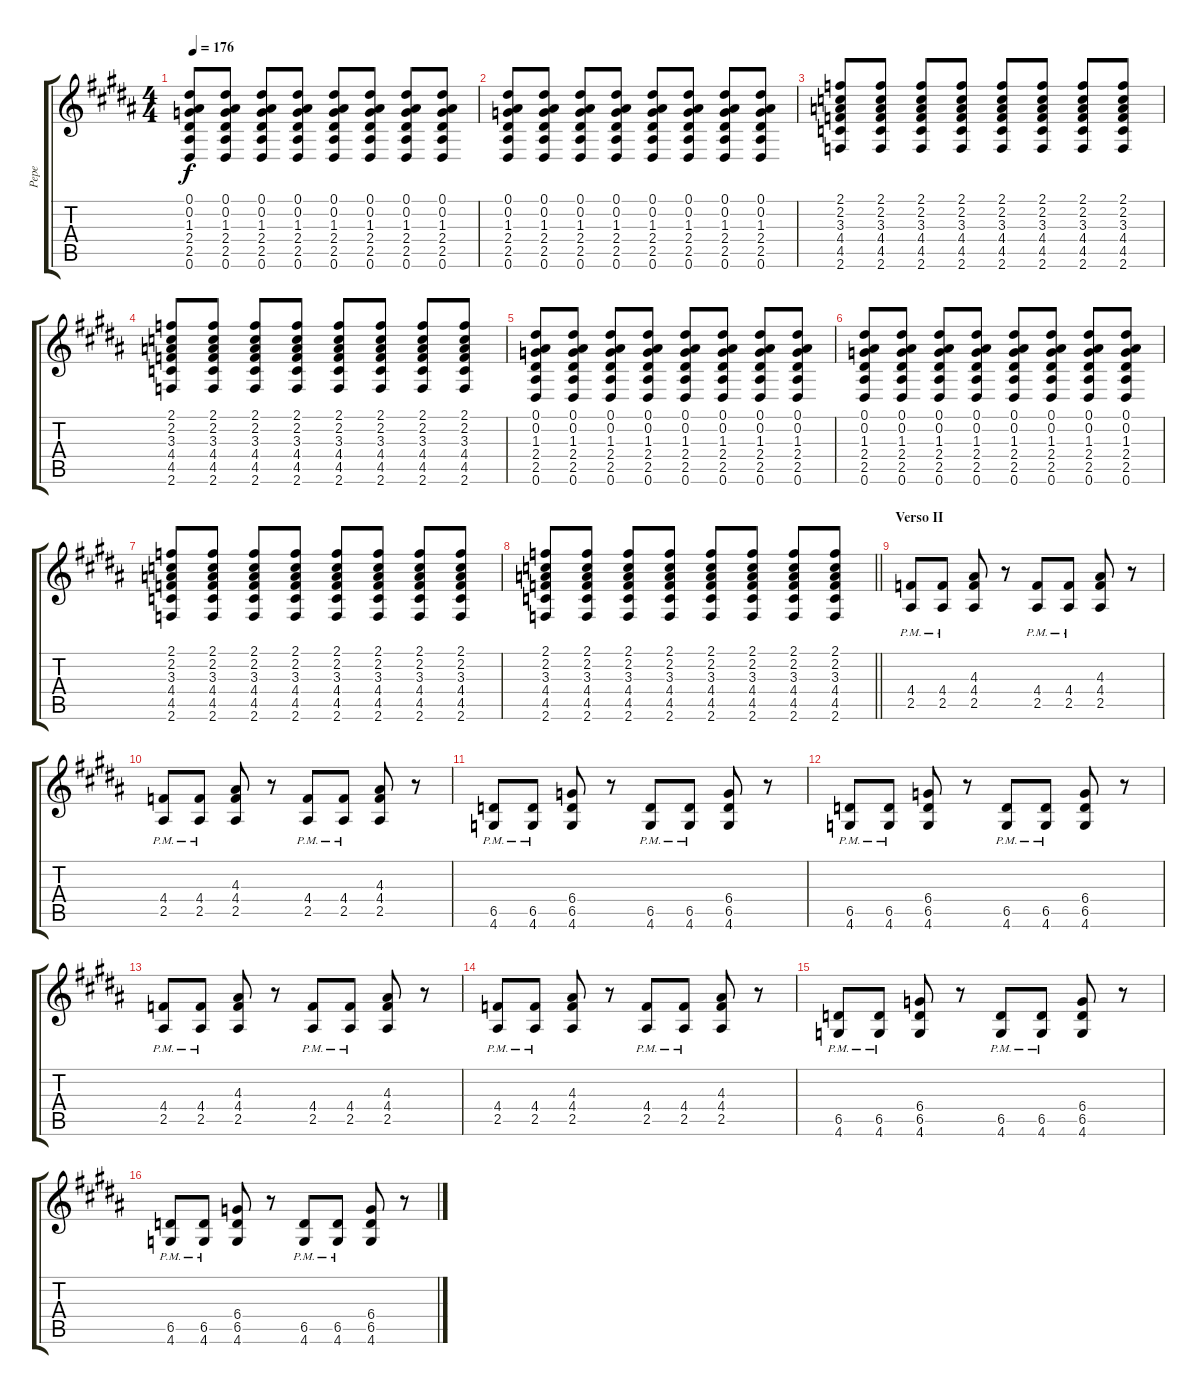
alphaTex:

\track ("Pepe" "Pepe") {instrument distortionguitar}
\staff {score tabs}
\tuning (Eb4 Bb3 Gb3 Db3 Ab2 Eb2) {hide}
\ts (4 4)
\tempo 176
\clef g2
\ks b
(0.1 0.2 1.3 2.4 2.5 0.6).8{dy f} (0.1 0.2 1.3 2.4 2.5 0.6).8 (0.1 0.2 1.3 2.4 2.5 0.6).8 (0.1 0.2 1.3 2.4 2.5 0.6).8 (0.1 0.2 1.3 2.4 2.5 0.6).8 (0.1 0.2 1.3 2.4 2.5 0.6).8 (0.1 0.2 1.3 2.4 2.5 0.6).8 (0.1 0.2 1.3 2.4 2.5 0.6).8 |
(0.1 0.2 1.3 2.4 2.5 0.6).8 (0.1 0.2 1.3 2.4 2.5 0.6).8 (0.1 0.2 1.3 2.4 2.5 0.6).8 (0.1 0.2 1.3 2.4 2.5 0.6).8 (0.1 0.2 1.3 2.4 2.5 0.6).8 (0.1 0.2 1.3 2.4 2.5 0.6).8 (0.1 0.2 1.3 2.4 2.5 0.6).8 (0.1 0.2 1.3 2.4 2.5 0.6).8 |
(2.1 2.2 3.3 4.4 4.5 2.6).8 (2.1 2.2 3.3 4.4 4.5 2.6).8 (2.1 2.2 3.3 4.4 4.5 2.6).8 (2.1 2.2 3.3 4.4 4.5 2.6).8 (2.1 2.2 3.3 4.4 4.5 2.6).8 (2.1 2.2 3.3 4.4 4.5 2.6).8 (2.1 2.2 3.3 4.4 4.5 2.6).8 (2.1 2.2 3.3 4.4 4.5 2.6).8 |
(2.1 2.2 3.3 4.4 4.5 2.6).8 (2.1 2.2 3.3 4.4 4.5 2.6).8 (2.1 2.2 3.3 4.4 4.5 2.6).8 (2.1 2.2 3.3 4.4 4.5 2.6).8 (2.1 2.2 3.3 4.4 4.5 2.6).8 (2.1 2.2 3.3 4.4 4.5 2.6).8 (2.1 2.2 3.3 4.4 4.5 2.6).8 (2.1 2.2 3.3 4.4 4.5 2.6).8 |
(0.1 0.2 1.3 2.4 2.5 0.6).8 (0.1 0.2 1.3 2.4 2.5 0.6).8 (0.1 0.2 1.3 2.4 2.5 0.6).8 (0.1 0.2 1.3 2.4 2.5 0.6).8 (0.1 0.2 1.3 2.4 2.5 0.6).8 (0.1 0.2 1.3 2.4 2.5 0.6).8 (0.1 0.2 1.3 2.4 2.5 0.6).8 (0.1 0.2 1.3 2.4 2.5 0.6).8 |
(0.1 0.2 1.3 2.4 2.5 0.6).8 (0.1 0.2 1.3 2.4 2.5 0.6).8 (0.1 0.2 1.3 2.4 2.5 0.6).8 (0.1 0.2 1.3 2.4 2.5 0.6).8 (0.1 0.2 1.3 2.4 2.5 0.6).8 (0.1 0.2 1.3 2.4 2.5 0.6).8 (0.1 0.2 1.3 2.4 2.5 0.6).8 (0.1 0.2 1.3 2.4 2.5 0.6).8 |
(2.1 2.2 3.3 4.4 4.5 2.6).8 (2.1 2.2 3.3 4.4 4.5 2.6).8 (2.1 2.2 3.3 4.4 4.5 2.6).8 (2.1 2.2 3.3 4.4 4.5 2.6).8 (2.1 2.2 3.3 4.4 4.5 2.6).8 (2.1 2.2 3.3 4.4 4.5 2.6).8 (2.1 2.2 3.3 4.4 4.5 2.6).8 (2.1 2.2 3.3 4.4 4.5 2.6).8 |
\barLineRight lightlight
(2.1 2.2 3.3 4.4 4.5 2.6).8 (2.1 2.2 3.3 4.4 4.5 2.6).8 (2.1 2.2 3.3 4.4 4.5 2.6).8 (2.1 2.2 3.3 4.4 4.5 2.6).8 (2.1 2.2 3.3 4.4 4.5 2.6).8 (2.1 2.2 3.3 4.4 4.5 2.6).8 (2.1 2.2 3.3 4.4 4.5 2.6).8 (2.1 2.2 3.3 4.4 4.5 2.6).8 |
\section ("" "Verso II")
(4.4{pm} 2.5{pm}).8 (4.4{pm} 2.5{pm}).8 (4.3 4.4 2.5).8 r.8 (4.4{pm} 2.5{pm}).8 (4.4{pm} 2.5{pm}).8 (4.3 4.4 2.5).8 r.8 |
(4.4{pm} 2.5{pm}).8 (4.4{pm} 2.5{pm}).8 (4.3 4.4 2.5).8 r.8 (4.4{pm} 2.5{pm}).8 (4.4{pm} 2.5{pm}).8 (4.3 4.4 2.5).8 r.8 |
(6.5{pm} 4.6{pm}).8 (6.5{pm} 4.6{pm}).8 (6.4 6.5 4.6).8 r.8 (6.5{pm} 4.6{pm}).8 (6.5{pm} 4.6{pm}).8 (6.4 6.5 4.6).8 r.8 |
(6.5{pm} 4.6{pm}).8 (6.5{pm} 4.6{pm}).8 (6.4 6.5 4.6).8 r.8 (6.5{pm} 4.6{pm}).8 (6.5{pm} 4.6{pm}).8 (6.4 6.5 4.6).8 r.8 |
(4.4{pm} 2.5{pm}).8 (4.4{pm} 2.5{pm}).8 (4.3 4.4 2.5).8 r.8 (4.4{pm} 2.5{pm}).8 (4.4{pm} 2.5{pm}).8 (4.3 4.4 2.5).8 r.8 |
(4.4{pm} 2.5{pm}).8 (4.4{pm} 2.5{pm}).8 (4.3 4.4 2.5).8 r.8 (4.4{pm} 2.5{pm}).8 (4.4{pm} 2.5{pm}).8 (4.3 4.4 2.5).8 r.8 |
(6.5{pm} 4.6{pm}).8 (6.5{pm} 4.6{pm}).8 (6.4 6.5 4.6).8 r.8 (6.5{pm} 4.6{pm}).8 (6.5{pm} 4.6{pm}).8 (6.4 6.5 4.6).8 r.8 |
(6.5{pm} 4.6{pm}).8 (6.5{pm} 4.6{pm}).8 (6.4 6.5 4.6).8 r.8 (6.5{pm} 4.6{pm}).8 (6.5{pm} 4.6{pm}).8 (6.4 6.5 4.6).8 r.8
